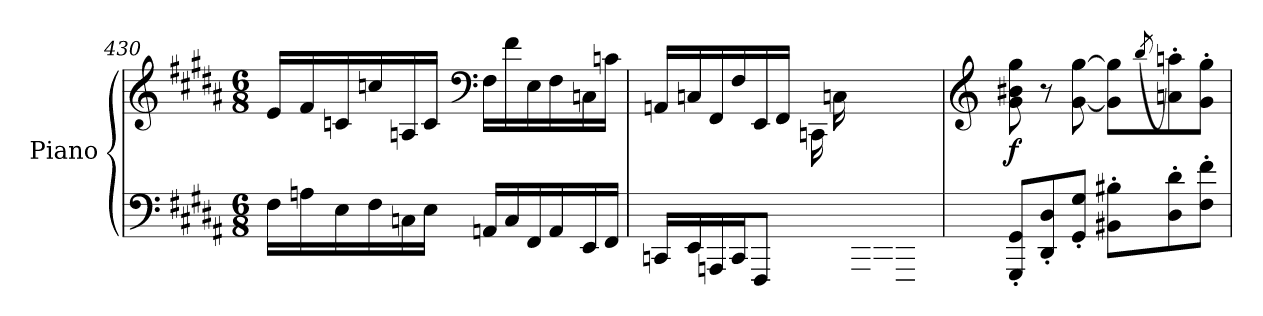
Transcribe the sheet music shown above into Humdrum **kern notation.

**kern	**kern	**dynam
*part1	*part1	*part1
*staff2	*staff1	*staff1/2
*I"Piano	*	*
*I'Pno.	*	*
!!LO:PB:g=z
*clefF4	*clefG2	*
*k[f#c#g#d#a#]	*k[f#c#g#d#a#]	*
*M6/8	*M6/8	*
=430	=430	=430
16F#\LL	16e/LL	.
16An\	16f#/	.
16E\	16cn/	.
16F#\	16ccn/	.
16Cn\	16An/	.
16E\JJ	16c/JJ	.
*	*clefF4	*
16AAn/LL	16F#\LL	.
16C/	16f#\	.
16FF#/	16E\	.
16AA/	16F#\	.
16EE/	16Cn\	.
16FF#/JJ	16cn\JJ	.
=431	=431	=431
*^	*	*
2ryy	16CCn/LL	16AAn/LL	.
.	16EE/	16Cn/	.
.	16AAAn/	16FF#/	.
.	16CC/J	16F#/	.
.	8FFF#/J	16EE/	.
.	.	16FF#/JJ	.
.	4.ryy	16CCn\LL	.
.	.	16Cn\	.
16AAAn/	.	4ryy	.
16CC/	.	.	.
16FFF#/	.	.	.
16FF#/JJ	.	.	.
*v	*v	*	*
=432	=432	=432
*	*clefG2	*
!	!	!LO:DY:b
8GGG#/' 8GG#/'L	8g#\ 8b#X\ 8gg#\	f
8DD#/' 8D#/'	8r	.
8GG#/' 8G#/'J	[8g#\ [8gg#\	.
8BB#X\' 8B#X\'L	8g#\] 8gg#\]L	.
.	(8qbb/	.
8D#\' 8d#\'	8an\' 8aan\')	.
8F#\' 8f#\'J	8g#\' 8gg#\'J	.
=	=	=
*-	*-	*-
